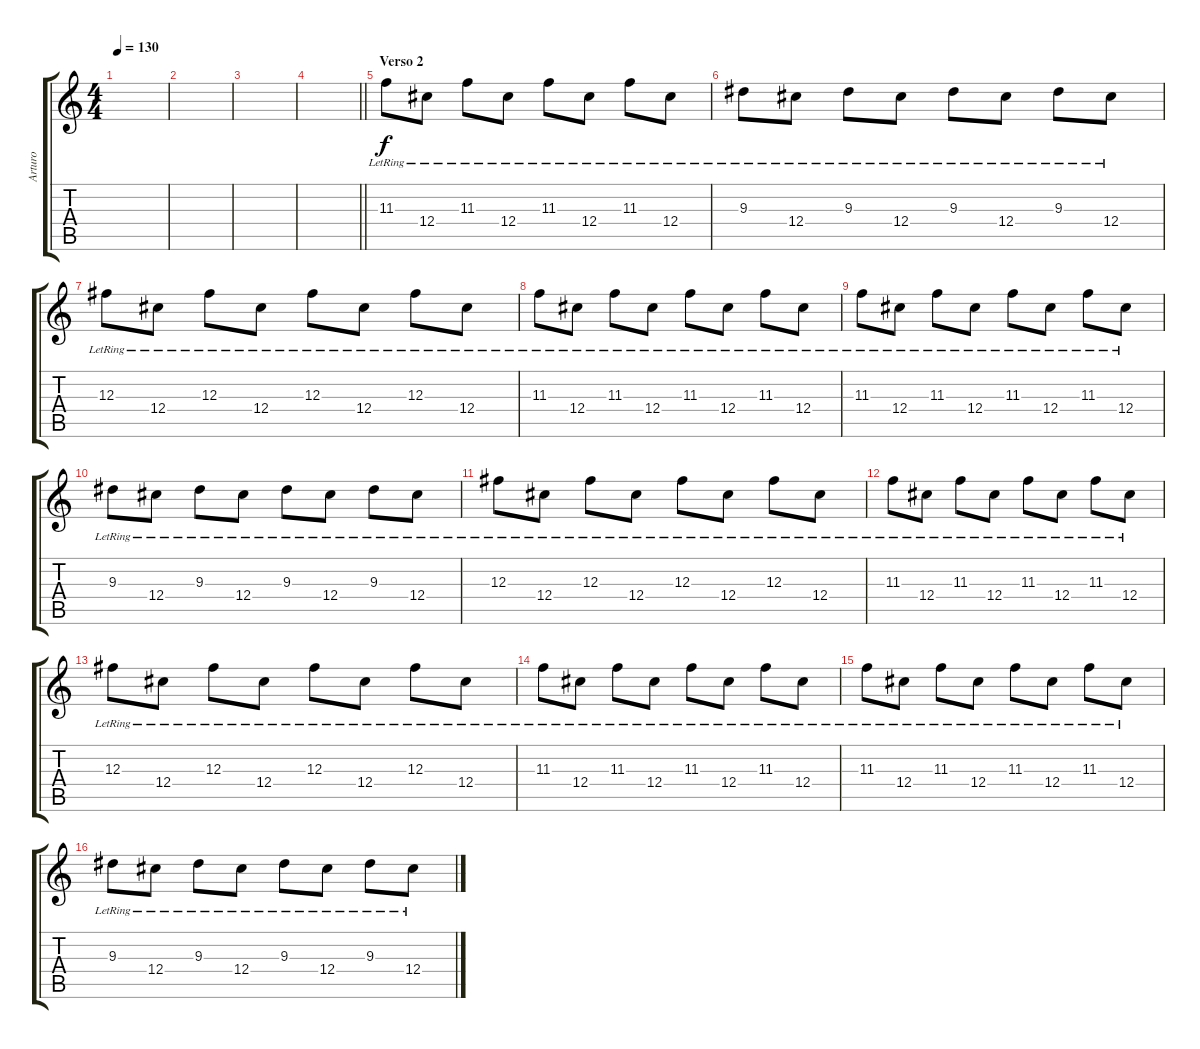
\track ("Arturo " "Arturo ") {instrument electricguitarjazz}
\staff {score tabs}
\tuning (Eb4 Bb3 Gb3 Db3 Ab2 Eb2) {hide}
\ts (4 4)
\tempo 130
\clef g2
\ks c
|
|
|
\barLineRight lightlight
|
\section ("" "Verso 2")
11.3{lr}.8 12.4{lr}.8 11.3{lr}.8 12.4{lr}.8 11.3{lr}.8 12.4{lr}.8 11.3{lr}.8 12.4{lr}.8 |
9.3{lr}.8 12.4{lr}.8 9.3{lr}.8 12.4{lr}.8 9.3{lr}.8 12.4{lr}.8 9.3{lr}.8 12.4{lr}.8 |
12.3{lr}.8 12.4{lr}.8 12.3{lr}.8 12.4{lr}.8 12.3{lr}.8 12.4{lr}.8 12.3{lr}.8 12.4{lr}.8 |
11.3{lr}.8 12.4{lr}.8 11.3{lr}.8 12.4{lr}.8 11.3{lr}.8 12.4{lr}.8 11.3{lr}.8 12.4{lr}.8 |
11.3{lr}.8 12.4{lr}.8 11.3{lr}.8 12.4{lr}.8 11.3{lr}.8 12.4{lr}.8 11.3{lr}.8 12.4{lr}.8 |
9.3{lr}.8 12.4{lr}.8 9.3{lr}.8 12.4{lr}.8 9.3{lr}.8 12.4{lr}.8 9.3{lr}.8 12.4{lr}.8 |
12.3{lr}.8 12.4{lr}.8 12.3{lr}.8 12.4{lr}.8 12.3{lr}.8 12.4{lr}.8 12.3{lr}.8 12.4{lr}.8 |
11.3{lr}.8 12.4{lr}.8 11.3{lr}.8 12.4{lr}.8 11.3{lr}.8 12.4{lr}.8 11.3{lr}.8 12.4{lr}.8 |
12.3{lr}.8 12.4{lr}.8 12.3{lr}.8 12.4{lr}.8 12.3{lr}.8 12.4{lr}.8 12.3{lr}.8 12.4{lr}.8 |
11.3{lr}.8 12.4{lr}.8 11.3{lr}.8 12.4{lr}.8 11.3{lr}.8 12.4{lr}.8 11.3{lr}.8 12.4{lr}.8 |
11.3{lr}.8 12.4{lr}.8 11.3{lr}.8 12.4{lr}.8 11.3{lr}.8 12.4{lr}.8 11.3{lr}.8 12.4{lr}.8 |
9.3{lr}.8 12.4{lr}.8 9.3{lr}.8 12.4{lr}.8 9.3{lr}.8 12.4{lr}.8 9.3{lr}.8 12.4{lr}.8
